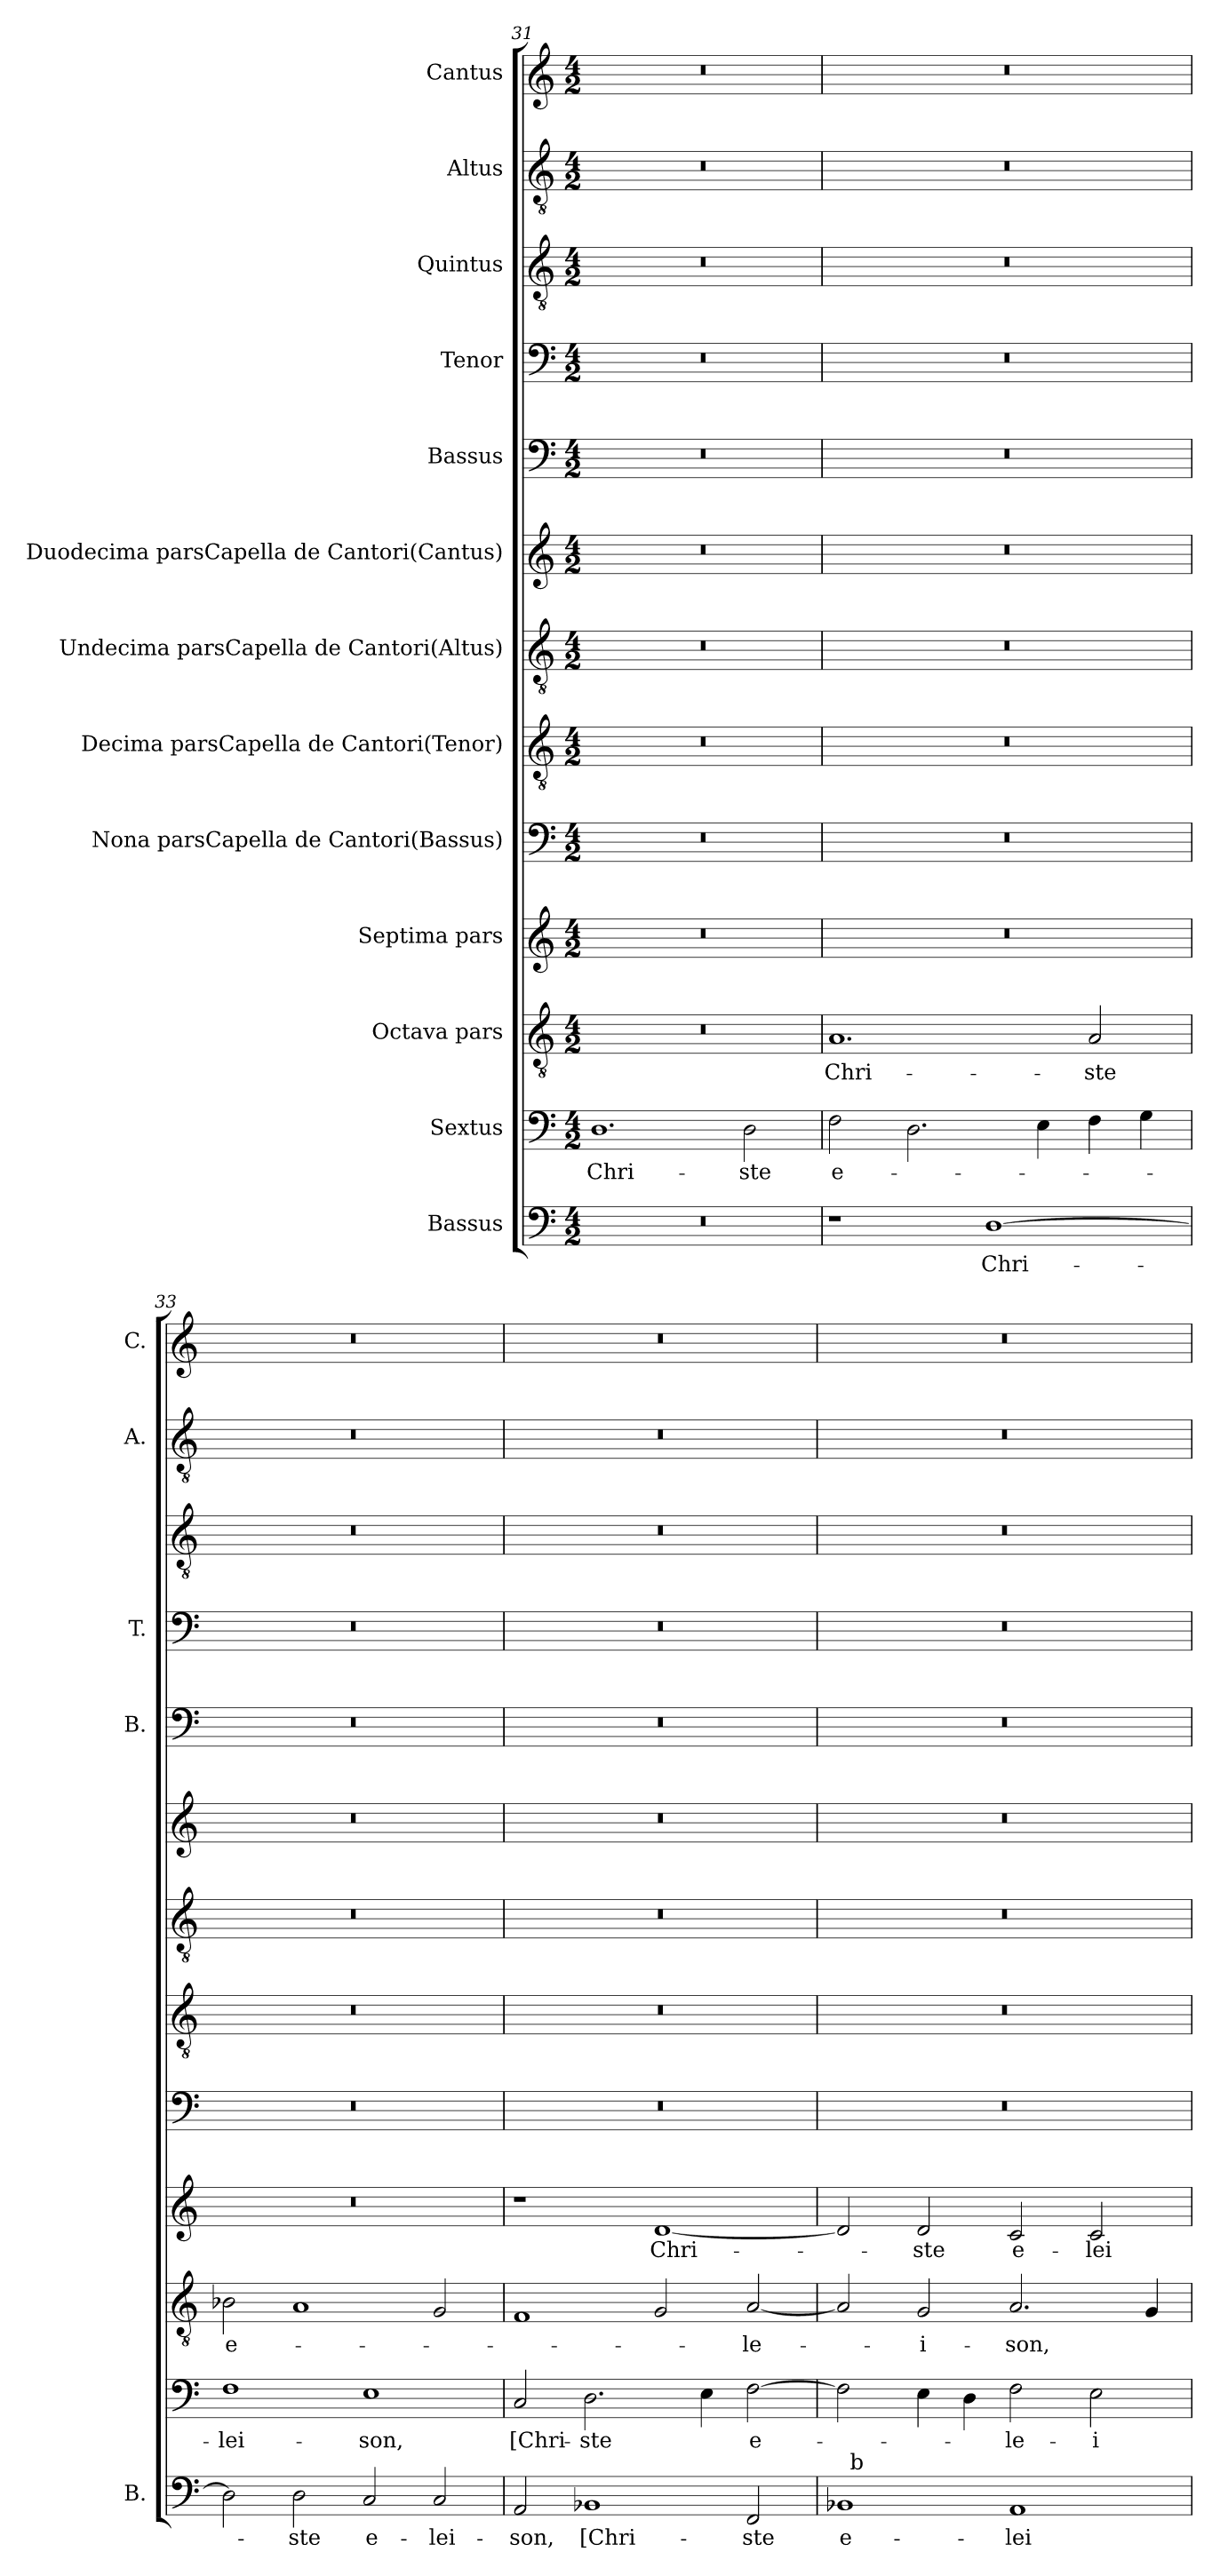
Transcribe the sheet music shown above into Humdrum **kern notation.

**kern	**text	**kern	**text	**kern	**text	**kern	**text	**kern	**kern	**kern	**kern	**kern	**kern	**kern	**kern	**kern
*part13	*part13	*part12	*part12	*part11	*part11	*part10	*part10	*part9	*part8	*part7	*part6	*part5	*part4	*part3	*part2	*part1
*staff13	*staff13	*staff12	*staff12	*staff11	*staff11	*staff10	*staff10	*staff9	*staff8	*staff7	*staff6	*staff5	*staff4	*staff3	*staff2	*staff1
*I"Bassus	*	*I"Sextus	*	*I"Octava pars	*	*I"Septima pars	*	*I"Nona parsCapella de Cantori(Bassus)	*I"Decima parsCapella de Cantori(Tenor)	*I"Undecima parsCapella de Cantori(Altus)	*I"Duodecima parsCapella de Cantori(Cantus)	*I"Bassus	*I"Tenor	*I"Quintus	*I"Altus	*I"Cantus
*I'B.	*	*	*	*	*	*	*	*	*	*	*	*I'B.	*I'T.	*	*I'A.	*I'C.
*clefF4	*	*clefF4	*	*clefGv2	*	*clefG2	*	*clefF4	*clefGv2	*clefGv2	*clefG2	*clefF4	*clefF4	*clefGv2	*clefGv2	*clefG2
*	*	*	*	*ITrd7c12	*	*	*	*	*ITrd7c12	*ITrd7c12	*	*	*	*ITrd7c12	*ITrd7c12	*
*k[]	*	*k[]	*	*k[]	*	*k[]	*	*k[]	*k[]	*k[]	*k[]	*k[]	*k[]	*k[]	*k[]	*k[]
*a:	*	*a:	*	*a:	*	*a:	*	*a:	*a:	*a:	*a:	*a:	*a:	*a:	*a:	*a:
*M4/2	*	*M4/2	*	*M4/2	*	*M4/2	*	*M4/2	*M4/2	*M4/2	*M4/2	*M4/2	*M4/2	*M4/2	*M4/2	*M4/2
=31	=31	=31	=31	=31	=31	=31	=31	=31	=31	=31	=31	=31	=31	=31	=31	=31
!LO:N:vis=1	!	!	!LO:LY:b	!LO:N:vis=1	!	!LO:N:vis=1	!	!LO:N:vis=1	!LO:N:vis=1	!LO:N:vis=1	!LO:N:vis=1	!LO:N:vis=1	!LO:N:vis=1	!LO:N:vis=1	!LO:N:vis=1	!LO:N:vis=1
0r	.	1.D	Chri-	0r	.	0r	.	0r	0r	0r	0r	0r	0r	0r	0r	0r
!	!	!	!LO:LY:b	!	!	!	!	!	!	!	!	!	!	!	!	!
.	.	2D\	-ste	.	.	.	.	.	.	.	.	.	.	.	.	.
=32	=32	=32	=32	=32	=32	=32	=32	=32	=32	=32	=32	=32	=32	=32	=32	=32
!	!	!	!LO:LY:b	!	!LO:LY:b	!LO:N:vis=1	!	!LO:N:vis=1	!LO:N:vis=1	!LO:N:vis=1	!LO:N:vis=1	!LO:N:vis=1	!LO:N:vis=1	!LO:N:vis=1	!LO:N:vis=1	!LO:N:vis=1
1r	.	2F\	e-	1.AA	Chri-	0r	.	0r	0r	0r	0r	0r	0r	0r	0r	0r
.	.	2.D\	.	.	.	.	.	.	.	.	.	.	.	.	.	.
!	!LO:LY:b	!	!	!	!	!	!	!	!	!	!	!	!	!	!	!
[>1D	Chri-	.	.	.	.	.	.	.	.	.	.	.	.	.	.	.
.	.	4E\	.	.	.	.	.	.	.	.	.	.	.	.	.	.
!	!	!	!	!	!LO:LY:b	!	!	!	!	!	!	!	!	!	!	!
.	.	4F\	.	2AA/	-ste	.	.	.	.	.	.	.	.	.	.	.
.	.	4G\	.	.	.	.	.	.	.	.	.	.	.	.	.	.
=33	=33	=33	=33	=33	=33	=33	=33	=33	=33	=33	=33	=33	=33	=33	=33	=33
!	!	!	!LO:LY:b	!	!LO:LY:b	!LO:N:vis=1	!	!LO:N:vis=1	!LO:N:vis=1	!LO:N:vis=1	!LO:N:vis=1	!LO:N:vis=1	!LO:N:vis=1	!LO:N:vis=1	!LO:N:vis=1	!LO:N:vis=1
2D\]	.	1F	-lei-	2BB-X\	e-	0r	.	0r	0r	0r	0r	0r	0r	0r	0r	0r
!	!LO:LY:b	!	!	!	!	!	!	!	!	!	!	!	!	!	!	!
2D\	-ste	.	.	1AA	.	.	.	.	.	.	.	.	.	.	.	.
!	!LO:LY:b	!	!LO:LY:b	!	!	!	!	!	!	!	!	!	!	!	!	!
2C/	e-	1E	-son,	.	.	.	.	.	.	.	.	.	.	.	.	.
!	!LO:LY:b	!	!	!	!	!	!	!	!	!	!	!	!	!	!	!
2C/	-lei-	.	.	2GG/	.	.	.	.	.	.	.	.	.	.	.	.
=34	=34	=34	=34	=34	=34	=34	=34	=34	=34	=34	=34	=34	=34	=34	=34	=34
!	!LO:LY:b	!	!LO:LY:b	!	!	!	!	!LO:N:vis=1	!LO:N:vis=1	!LO:N:vis=1	!LO:N:vis=1	!LO:N:vis=1	!LO:N:vis=1	!LO:N:vis=1	!LO:N:vis=1	!LO:N:vis=1
2AA/	-son,	2C/	[Chri-	1FF	.	1r	.	0r	0r	0r	0r	0r	0r	0r	0r	0r
!	!LO:LY:b	!	!LO:LY:b	!	!	!	!	!	!	!	!	!	!	!	!	!
1BB-X	[Chri-	2.D\	-ste	.	.	.	.	.	.	.	.	.	.	.	.	.
!	!	!	!	!	!	!	!LO:LY:b	!	!	!	!	!	!	!	!	!
.	.	.	.	2GG/	.	[<1d	Chri-	.	.	.	.	.	.	.	.	.
.	.	4E\	.	.	.	.	.	.	.	.	.	.	.	.	.	.
!	!LO:LY:b	!	!LO:LY:b	!	!LO:LY:b	!	!	!	!	!	!	!	!	!	!	!
2FF/	-ste	[>2F\	e-	[<2AA/	-le-	.	.	.	.	.	.	.	.	.	.	.
=35	=35	=35	=35	=35	=35	=35	=35	=35	=35	=35	=35	=35	=35	=35	=35	=35
!	!LO:LY:b	!	!	!	!	!	!	!LO:N:vis=1	!LO:N:vis=1	!LO:N:vis=1	!LO:N:vis=1	!LO:N:vis=1	!LO:N:vis=1	!LO:N:vis=1	!LO:N:vis=1	!LO:N:vis=1
*^	*	*	*	*	*	*	*	*	*	*	*	*	*	*	*	*
1BB-	32ryy	e-	2F\]	.	2AA/]	.	2d/]	.	0r	0r	0r	0r	0r	0r	0r	0r	0r
!	!LO:TX:a:t=b	!	!	!	!	!	!	!	!	!	!	!	!	!	!	!	!
.	1ryy	.	.	.	.	.	.	.	.	.	.	.	.	.	.	.	.
!	!	!	!	!	!	!LO:LY:b	!	!LO:LY:b	!	!	!	!	!	!	!	!	!
.	.	.	4E\	.	2GG/	-i-	2d/	-ste	.	.	.	.	.	.	.	.	.
.	.	.	4D\	.	.	.	.	.	.	.	.	.	.	.	.	.	.
!	!	!LO:LY:b	!	!LO:LY:b	!	!LO:LY:b	!	!LO:LY:b	!	!	!	!	!	!	!	!	!
1AA	.	-lei-	2F\	-le-	2.AA/	-son,	2c/	e-	.	.	.	.	.	.	.	.	.
.	2ryy	.	.	.	.	.	.	.	.	.	.	.	.	.	.	.	.
!	!	!	!	!LO:LY:b	!	!	!	!LO:LY:b	!	!	!	!	!	!	!	!	!
.	.	.	2E\	-i-	.	.	2c/	-lei-	.	.	.	.	.	.	.	.	.
.	4...ryy	.	.	.	.	.	.	.	.	.	.	.	.	.	.	.	.
.	.	.	.	.	4GG/	.	.	.	.	.	.	.	.	.	.	.	.
*v	*v	*	*	*	*	*	*	*	*	*	*	*	*	*	*	*	*
=	=	=	=	=	=	=	=	=	=	=	=	=	=	=	=	=
*-	*-	*-	*-	*-	*-	*-	*-	*-	*-	*-	*-	*-	*-	*-	*-	*-
